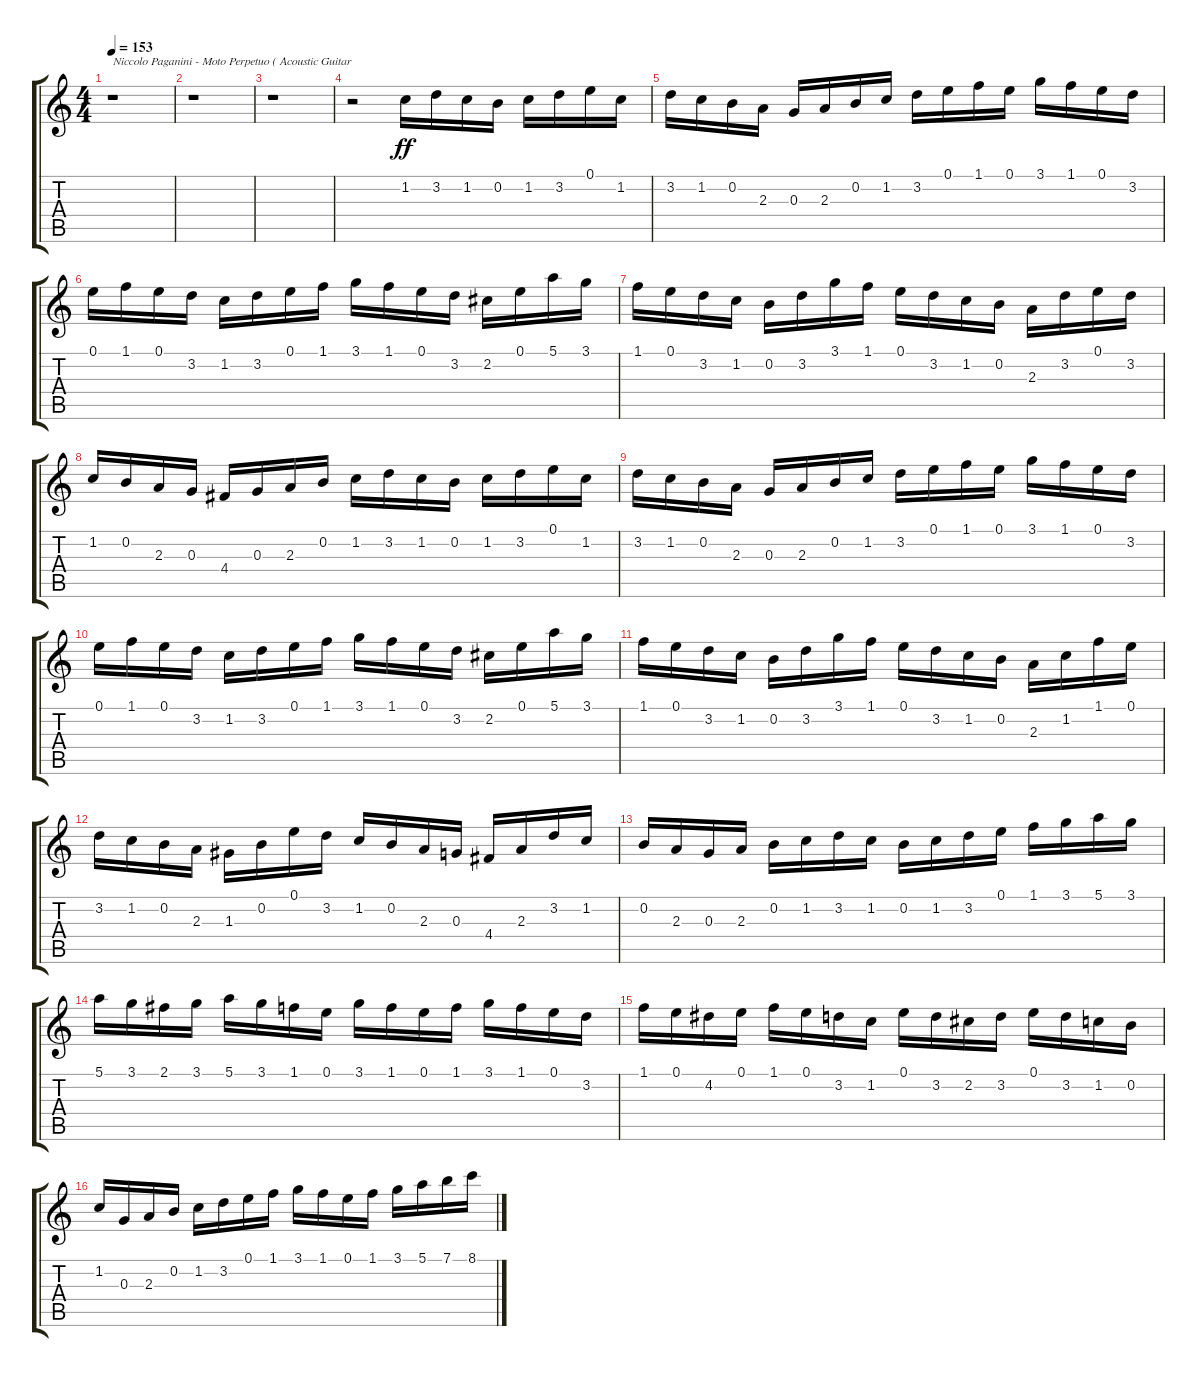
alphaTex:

\track "" {instrument acousticguitarnylon}
\staff {score tabs}
\tuning (E4 B3 G3 D3 A2 E2) {hide}
\ts (4 4)
\tempo 153
\clef g2
\ks c
r.1{txt "Niccolo Paganini - Moto Perpetuo ( Acoustic Guitar" dy ff instrument acousticguitarnylon} |
r.1 |
r.1 |
r.2 1.2.16 3.2.16 1.2.16 0.2.16 1.2.16 3.2.16 0.1.16 1.2.16 |
3.2.16 1.2.16 0.2.16 2.3.16 0.3.16 2.3.16 0.2.16 1.2.16 3.2.16 0.1.16 1.1.16 0.1.16 3.1.16 1.1.16 0.1.16 3.2.16 |
0.1.16 1.1.16 0.1.16 3.2.16 1.2.16 3.2.16 0.1.16 1.1.16 3.1.16 1.1.16 0.1.16 3.2.16 2.2.16 0.1.16 5.1.16 3.1.16 |
1.1.16 0.1.16 3.2.16 1.2.16 0.2.16 3.2.16 3.1.16 1.1.16 0.1.16 3.2.16 1.2.16 0.2.16 2.3.16 3.2.16 0.1.16 3.2.16 |
1.2.16 0.2.16 2.3.16 0.3.16 4.4.16 0.3.16 2.3.16 0.2.16 1.2.16 3.2.16 1.2.16 0.2.16 1.2.16 3.2.16 0.1.16 1.2.16 |
3.2.16 1.2.16 0.2.16 2.3.16 0.3.16 2.3.16 0.2.16 1.2.16 3.2.16 0.1.16 1.1.16 0.1.16 3.1.16 1.1.16 0.1.16 3.2.16 |
0.1.16 1.1.16 0.1.16 3.2.16 1.2.16 3.2.16 0.1.16 1.1.16 3.1.16 1.1.16 0.1.16 3.2.16 2.2.16 0.1.16 5.1.16 3.1.16 |
1.1.16 0.1.16 3.2.16 1.2.16 0.2.16 3.2.16 3.1.16 1.1.16 0.1.16 3.2.16 1.2.16 0.2.16 2.3.16 1.2.16 1.1.16 0.1.16 |
3.2.16 1.2.16 0.2.16 2.3.16 1.3.16 0.2.16 0.1.16 3.2.16 1.2.16 0.2.16 2.3.16 0.3.16 4.4.16 2.3.16 3.2.16 1.2.16 |
0.2.16 2.3.16 0.3.16 2.3.16 0.2.16 1.2.16 3.2.16 1.2.16 0.2.16 1.2.16 3.2.16 0.1.16 1.1.16 3.1.16 5.1.16 3.1.16 |
5.1.16 3.1.16 2.1.16 3.1.16 5.1.16 3.1.16 1.1.16 0.1.16 3.1.16 1.1.16 0.1.16 1.1.16 3.1.16 1.1.16 0.1.16 3.2.16 |
1.1.16 0.1.16 4.2.16 0.1.16 1.1.16 0.1.16 3.2.16 1.2.16 0.1.16 3.2.16 2.2.16 3.2.16 0.1.16 3.2.16 1.2.16 0.2.16 |
1.2.16 0.3.16 2.3.16 0.2.16 1.2.16 3.2.16 0.1.16 1.1.16 3.1.16 1.1.16 0.1.16 1.1.16 3.1.16 5.1.16 7.1.16 8.1.16
